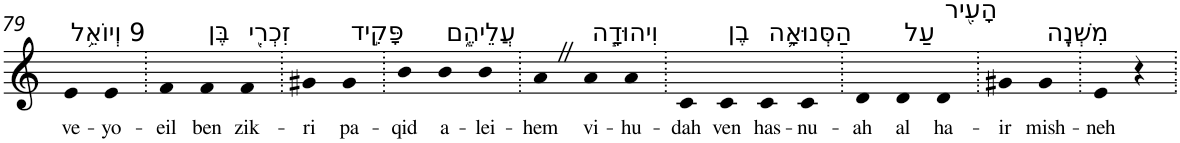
**kern	**text
*part1	*part1
*staff1	*staff1
*I"Piano	*
*I'Pno	*
!!LO:PB:g=z
*clefG2	*
*k[]	*
=79	=79
!LO:TX:a:t=9 וְיוֹאֵ֥ל	!
!	!LO:LY:b
4e	ve-
!	!LO:LY:b
4e	-yo-
=80.	=80.
!	!LO:LY:b
4f	-eil
!LO:TX:a:t=בֶּן	!
!	!LO:LY:b
4f	ben
!LO:TX:a:t=זִכְרִ֖י	!
!	!LO:LY:b
4f	zik-
=81.	=81.
!	!LO:LY:b
4g#X	-ri
!LO:TX:a:t=פָּקִ֣יד	!
!	!LO:LY:b
4g#	pa-
=82.	=82.
!	!LO:LY:b
4b	-qid
!LO:TX:a:t=עֲלֵיהֶ֑ם	!
!	!LO:LY:b
4b	a-
!	!LO:LY:b
4b	-lei-
=83.	=83.
!	!LO:LY:b
4aZ	-hem
!LO:TX:a:t=וִיהוּדָ֧ה	!
!	!LO:LY:b
4a	vi-
!	!LO:LY:b
4a	-hu-
=84.	=84.
!	!LO:LY:b
4c	-dah
!LO:TX:a:t=בֶן	!
!	!LO:LY:b
4c	ven
!LO:TX:a:t=הַסְּנוּאָ֛ה	!
!	!LO:LY:b
4c	has-
!	!LO:LY:b
4c	-nu-
=85.	=85.
!	!LO:LY:b
4d	-ah
!LO:TX:a:t=עַל	!
!	!LO:LY:b
4d	al
!LO:TX:a:t=הָעִ֖יר	!
!	!LO:LY:b
4d	ha-
=86.	=86.
!	!LO:LY:b
4g#X	-ir
!LO:TX:a:t=מִשְׁנֶֽה	!
!	!LO:LY:b
4g#	mish-
=87.	=87.
!	!LO:LY:b
4e	-neh
4r	.
=.	=.
*-	*-
